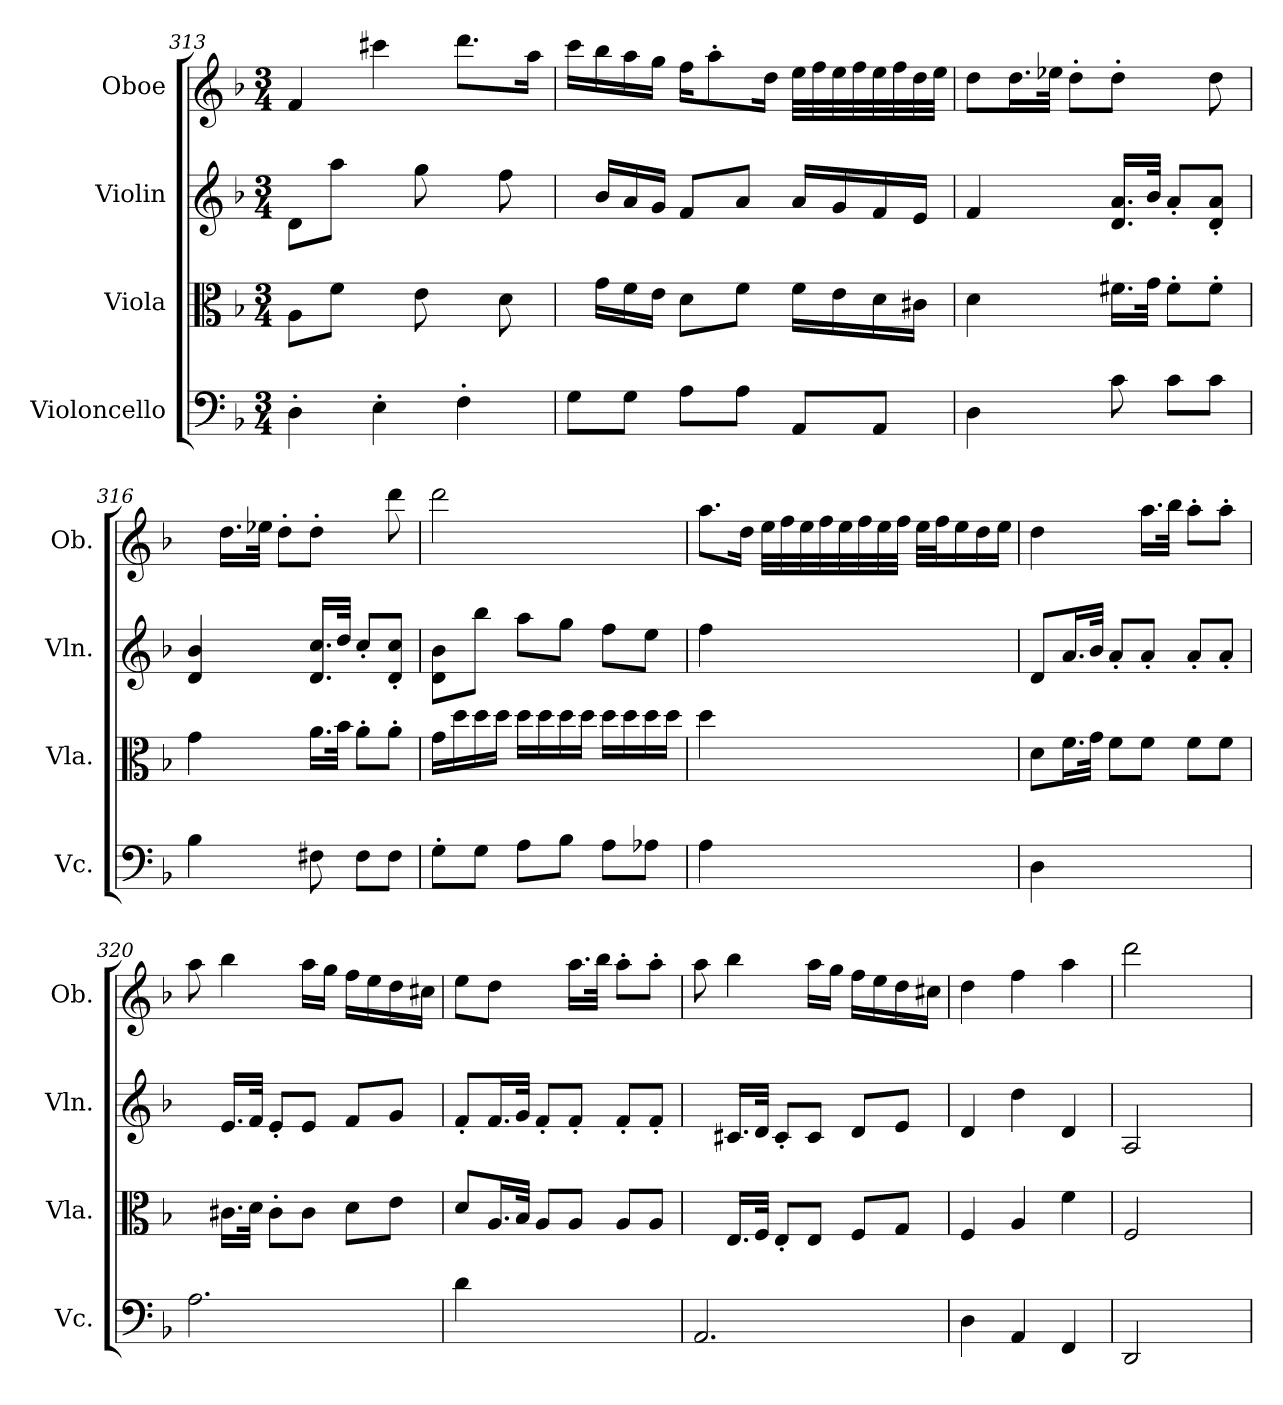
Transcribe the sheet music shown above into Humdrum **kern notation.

**kern	**kern	**kern	**kern
*part4	*part3	*part2	*part1
*staff4	*staff3	*staff2	*staff1
*I"Violoncello	*I"Viola	*I"Violin	*I"Oboe
*I'Vc.	*I'Vla.	*I'Vln.	*I'Ob.
!!LO:LB:g=z
*clefF4	*clefC3	*clefG2	*clefG2
*k[b-]	*k[b-]	*k[b-]	*k[b-]
*M3/4	*M3/4	*M3/4	*M3/4
=313	=313	=313	=313
4D'\	8A\L	8d\L	4f/
.	8f\J	8aa\J	.
4E'\	8ryy	8ryy	4ccc#X\
.	8e\	8gg\	.
4F'\	8ryy	8ryy	8.ddd\L
.	8d\	8ff\	.
.	.	.	16aa\Jk
=314	=314	=314	=314
8G\L	16ryy	16ryy	16ccc\LL
.	16g\LL	16b-/LL	16bb-\
8G\J	16f\	16a/	16aa\
.	16e\JJ	16g/JJ	16gg\JJ
8A\L	8d\L	8f/L	16ff\KL
.	.	.	8aa'\
8A\J	8f\J	8a/J	.
.	.	.	16dd\Jk
8AA/L	16f\LL	16a/LL	32ee\LLL
.	.	.	32ff\
.	16e\	16g/	32ee\
.	.	.	32ff\
8AA/J	16d\	16f/	32ee\
.	.	.	32ff\
.	16c#X\JJ	16e/JJ	32dd\
.	.	.	32ee\JJJ
=315	=315	=315	=315
4D\	4d\	4f/	8dd\L
.	.	.	16.dd\L
.	.	.	32ee-X\JJk
8ryy	8ryy	8ryy	8dd'\L
8c\	16.f#X\LL	16.d/ 16.a/LL	8dd'\J
.	32g\JJk	32b-/JJk	.
8c\L	8f#'\L	8a'/L	8ryy
8c\J	8f#'\J	8d/' 8a/'J	8dd\
=316	=316	=316	=316
4B-\	4g\	4d/ 4b-/	8ryy
.	.	.	16.dd\LL
.	.	.	32ee-X\JJk
8ryy	8ryy	8ryy	8dd'\L
8F#X\	16.a\LL	16.d/ 16.cc/LL	8dd'\J
.	32b-\JJk	32dd/JJk	.
8F#\L	8a'\L	8cc'/L	8ryy
8F#\J	8a'\J	8d/' 8cc/'J	8ddd\
!!LO:PB:g=z
=317	=317	=317	=317
*	*	*	*MM55
8G'\L	16g\LL	8d\ 8b-\L	2ddd\
.	16dd\	.	.
8G\J	16dd\	8bb-\J	.
.	16dd\JJ	.	.
8A\L	16dd\LL	8aa\L	.
.	16dd\	.	.
8B-\J	16dd\	8gg\J	.
.	16dd\JJ	.	.
8A\L	16dd\LL	8ff\L	4ryy
.	16dd\	.	.
8A-X\J	16dd\	8ee\J	.
.	16dd\JJ	.	.
=318	=318	=318	=318
*	*	*	*MM50
4A\	4dd\	4ff\	8.aa\L
.	.	.	16dd\Jk
4ryy	4ryy	4ryy	32ee\LLL
.	.	.	32ff\
.	.	.	32ee\
.	.	.	32ff\
*	*	*	*MM46
.	.	.	32ee\
.	.	.	32ff\
.	.	.	32ee\
.	.	.	32ff\JJJ
4ryy	4ryy	4ryy	32ee\LLL
.	.	.	32ff\J
.	.	.	16ee\
*	*	*	*MM40
.	.	.	16dd\
.	.	.	16ee\JJ
=319	=319	=319	=319
*	*	*	*MM60
4D\	8d\L	8d/L	4dd\
.	16.f\L	16.a/L	.
.	32g\JJk	32b-/JJk	.
4ryy	8f\L	8a'/L	8ryy
.	8f\J	8a'/J	16.aa\LL
.	.	.	32bb-\JJk
4ryy	8f\L	8a'/L	8aa'\L
.	8f\J	8a'/J	8aa'\J
!!LO:LB:g=z
=320	=320	=320	=320
2.A\	8ryy	8ryy	8aa\
.	16.c#X\LL	16.e/LL	4bb-\
.	32d\JJk	32f/JJk	.
.	8c#'\L	8e'/L	.
.	8c#\J	8e/J	16aa\LL
.	.	.	16gg\JJ
.	8d\L	8f/L	16ff\LL
.	.	.	16ee\
.	8e\J	8g/J	16dd\
.	.	.	16cc#X\JJ
=321	=321	=321	=321
4d\	8d/L	8f'/L	8ee\L
.	16.A/L	16.f/L	8dd\J
.	32B-/JJk	32g/JJk	.
4ryy	8A/L	8f'/L	8ryy
.	8A/J	8f'/J	16.aa\LL
.	.	.	32bb-\JJk
4ryy	8A/L	8f'/L	8aa'\L
.	8A/J	8f'/J	8aa'\J
=322	=322	=322	=322
*	*	*	*MM57
2.AA/	8ryy	8ryy	8aa\
.	16.E/LL	16.c#X/LL	4bb-\
.	32F/JJk	32d/JJk	.
.	8E'/L	8c#'/L	.
.	8E/J	8c#/J	16aa\LL
.	.	.	16gg\JJ
*	*	*	*MM51
.	8F/L	8d/L	16ff\LL
.	.	.	16ee\
.	8G/J	8e/J	16dd\
.	.	.	16cc#X\JJ
=323	=323	=323	=323
4D\	4F/	4d/	4dd\
*	*	*	*MM46
4AA/	4A/	4dd\	4ff\
4FF/	4f\	4d/	4aa\
=324	=324	=324	=324
*	*	*	*MM42
2DD/	2F/	2A/	2ddd\
4ryy	4ryy	4ryy	4ryy
=	=	=	=
*-	*-	*-	*-
